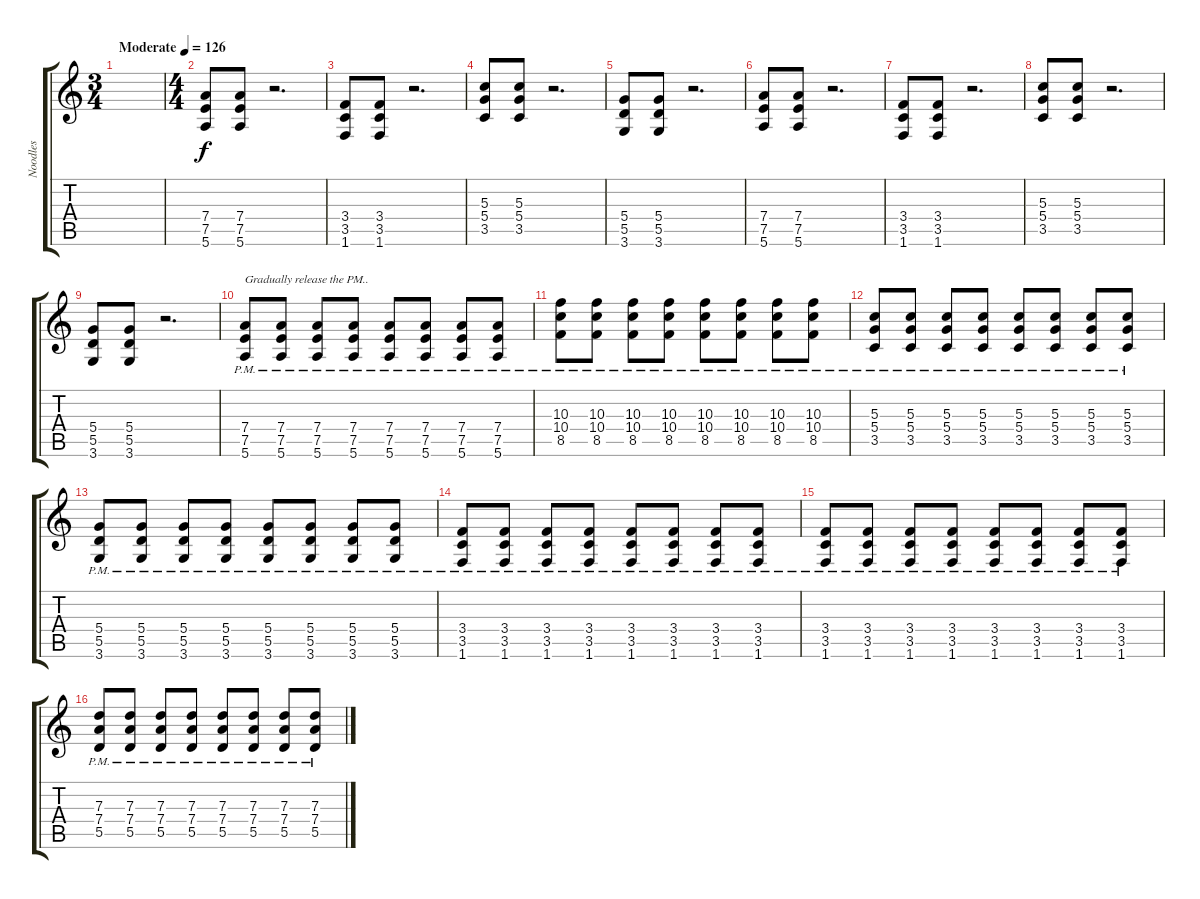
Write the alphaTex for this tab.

\track ("Noodles" "Noodles") {instrument distortionguitar}
\staff {score tabs}
\tuning (E4 B3 G3 D3 A2 E2) {hide}
\ts (3 4)
\tempo (126 "Moderate")
\clef g2
\ks c
|
\ts (4 4)
(7.4 7.5 5.6).8 (7.4 7.5 5.6).8 r.2{d} |
(3.4 3.5 1.6).8 (3.4 3.5 1.6).8 r.2{d} |
(5.3 5.4 3.5).8 (5.3 5.4 3.5).8 r.2{d} |
(5.4 5.5 3.6).8 (5.4 5.5 3.6).8 r.2{d} |
(7.4 7.5 5.6).8 (7.4 7.5 5.6).8 r.2{d} |
(3.4 3.5 1.6).8 (3.4 3.5 1.6).8 r.2{d} |
(5.3 5.4 3.5).8 (5.3 5.4 3.5).8 r.2{d} |
(5.4 5.5 3.6).8 (5.4 5.5 3.6).8 r.2{d} |
(7.4{pm} 7.5{pm} 5.6{pm}).8{txt "Gradually release the PM.."} (7.4{pm} 7.5{pm} 5.6{pm}).8 (7.4{pm} 7.5{pm} 5.6{pm}).8 (7.4{pm} 7.5{pm} 5.6{pm}).8 (7.4{pm} 7.5{pm} 5.6{pm}).8 (7.4{pm} 7.5{pm} 5.6{pm}).8 (7.4{pm} 7.5{pm} 5.6{pm}).8 (7.4{pm} 7.5{pm} 5.6{pm}).8 |
(10.3{pm} 10.4{pm} 8.5{pm}).8 (10.3{pm} 10.4{pm} 8.5{pm}).8 (10.3{pm} 10.4{pm} 8.5{pm}).8 (10.3{pm} 10.4{pm} 8.5{pm}).8 (10.3{pm} 10.4{pm} 8.5{pm}).8 (10.3{pm} 10.4{pm} 8.5{pm}).8 (10.3{pm} 10.4{pm} 8.5{pm}).8 (10.3{pm} 10.4{pm} 8.5{pm}).8 |
(5.3{pm} 5.4{pm} 3.5{pm}).8 (5.3{pm} 5.4{pm} 3.5{pm}).8 (5.3{pm} 5.4{pm} 3.5{pm}).8 (5.3{pm} 5.4{pm} 3.5{pm}).8 (5.3{pm} 5.4{pm} 3.5{pm}).8 (5.3{pm} 5.4{pm} 3.5{pm}).8 (5.3{pm} 5.4{pm} 3.5{pm}).8 (5.3{pm} 5.4{pm} 3.5{pm}).8 |
(5.4{pm} 5.5{pm} 3.6{pm}).8 (5.4{pm} 5.5{pm} 3.6{pm}).8 (5.4{pm} 5.5{pm} 3.6{pm}).8 (5.4{pm} 5.5{pm} 3.6{pm}).8 (5.4{pm} 5.5{pm} 3.6{pm}).8 (5.4{pm} 5.5{pm} 3.6{pm}).8 (5.4{pm} 5.5{pm} 3.6{pm}).8 (5.4{pm} 5.5{pm} 3.6{pm}).8 |
(3.4{pm} 3.5{pm} 1.6{pm}).8 (3.4{pm} 3.5{pm} 1.6{pm}).8 (3.4{pm} 3.5{pm} 1.6{pm}).8 (3.4{pm} 3.5{pm} 1.6{pm}).8 (3.4{pm} 3.5{pm} 1.6{pm}).8 (3.4{pm} 3.5{pm} 1.6{pm}).8 (3.4{pm} 3.5{pm} 1.6{pm}).8 (3.4{pm} 3.5{pm} 1.6{pm}).8 |
(3.4{pm} 3.5{pm} 1.6{pm}).8 (3.4{pm} 3.5{pm} 1.6{pm}).8 (3.4{pm} 3.5{pm} 1.6{pm}).8 (3.4{pm} 3.5{pm} 1.6{pm}).8 (3.4{pm} 3.5{pm} 1.6{pm}).8 (3.4{pm} 3.5{pm} 1.6{pm}).8 (3.4{pm} 3.5{pm} 1.6{pm}).8 (3.4{pm} 3.5{pm} 1.6{pm}).8 |
(7.3{pm} 7.4{pm} 5.5{pm}).8 (7.3{pm} 7.4{pm} 5.5{pm}).8 (7.3{pm} 7.4{pm} 5.5{pm}).8 (7.3{pm} 7.4{pm} 5.5{pm}).8 (7.3{pm} 7.4{pm} 5.5{pm}).8 (7.3{pm} 7.4{pm} 5.5{pm}).8 (7.3{pm} 7.4{pm} 5.5{pm}).8 (7.3{pm} 7.4{pm} 5.5{pm}).8
